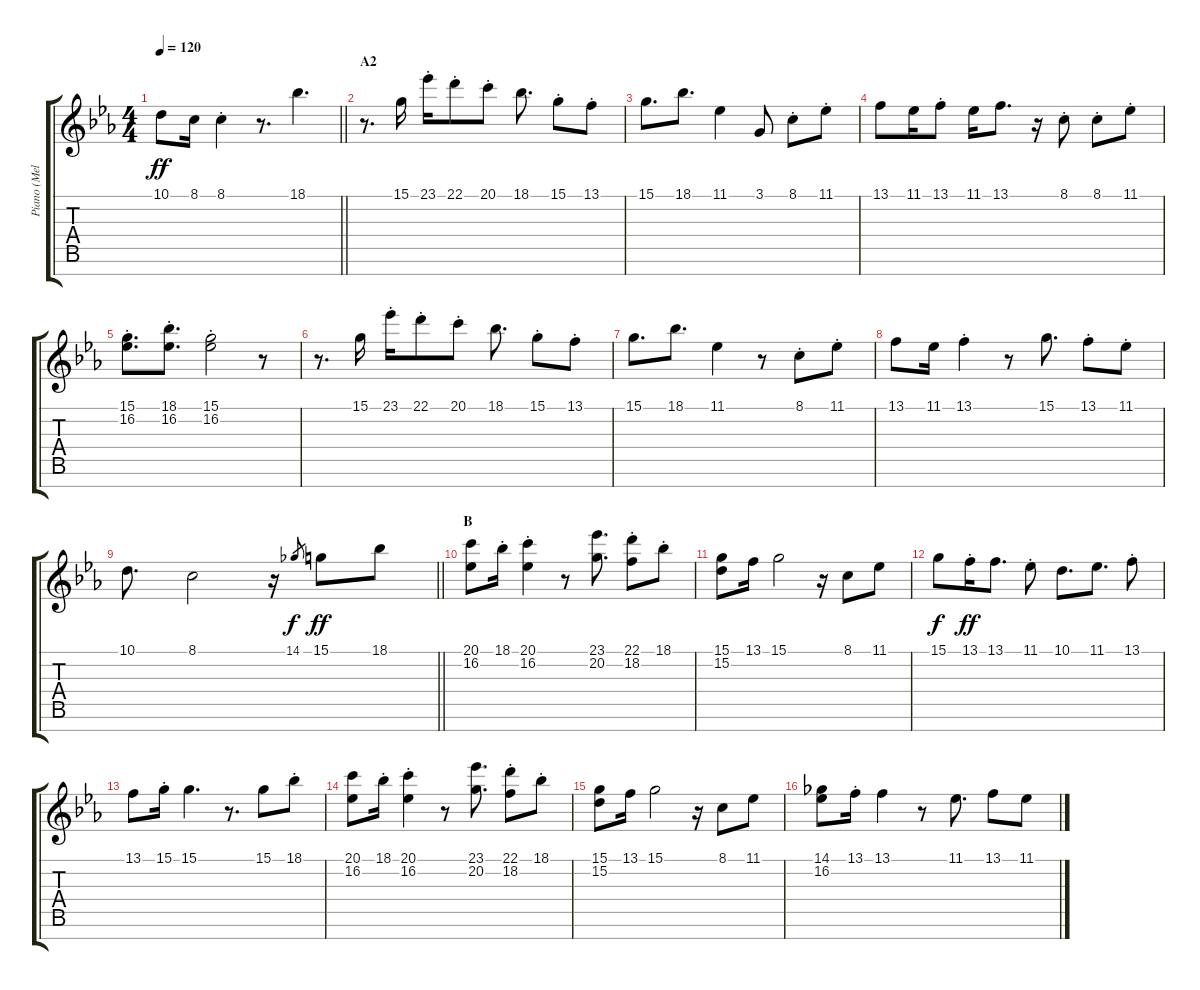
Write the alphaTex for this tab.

\track ("Piano (Melody)" "Piano (Mel") {instrument acousticgrandpiano}
\staff {score tabs}
\tuning (E4 B3 G3 D3 A2 E2 B1) {hide}
\ts (4 4)
\tempo 120
\clef g2
\barLineRight lightlight
\ks eb
10.1.8{dy ff} 8.1.16 8.1{st}.4 r.8{d} 18.1.4{d} |
\section ("" "A2")
r.8{d} 15.1.16 23.1{st}.16 22.1{st}.8 20.1{st}.8 18.1.8{d} 15.1{st}.8 13.1{st}.8 |
15.1.8{d} 18.1.8{d} 11.1.4 3.1.8 8.1{st}.8 11.1{st}.8 |
13.1.8 11.1.16 13.1{st}.8 11.1.16 13.1.8{d} r.16 8.1{st}.8 8.1{st}.8 11.1{st}.8 |
(15.1{st} 16.2{st}).8{d} (18.1{st} 16.2{st}).8{d} (15.1{st} 16.2{st}).2 r.8 |
r.8{d} 15.1.16 23.1{st}.16 22.1{st}.8 20.1{st}.8 18.1.8{d} 15.1{st}.8 13.1{st}.8 |
15.1.8{d} 18.1.8{d} 11.1.4 r.8 8.1{st}.8 11.1{st}.8 |
13.1.8 11.1.16 13.1{st}.4 r.8 15.1.8{d} 13.1{st}.8 11.1{st}.8 |
\barLineRight lightlight
10.1.8{d} 8.1.2 r.16 14.1.8{gr dy f} 15.1.8{dy ff} 18.1.8 |
\section ("" "B")
(20.1 16.2).8 18.1{st}.16 (20.1{st} 16.2).4 r.8 (23.1 20.2).8{d} (22.1{st} 18.2{st}).8 18.1{st}.8 |
(15.1 15.2).8 13.1.16 15.1.2 r.16 8.1.8 11.1.8 |
15.1.8{dy f} 13.1{st}.16{dy ff} 13.1.8{d} 11.1{st}.8 10.1.8{d} 11.1.8{d} 13.1{st}.8 |
13.1.8 15.1{st}.16 15.1.4{d} r.8{d} 15.1.8 18.1{st}.8 |
(20.1 16.2).8 18.1{st}.16 (20.1{st} 16.2).4 r.8 (23.1 20.2).8{d} (22.1{st} 18.2{st}).8 18.1{st}.8 |
(15.1 15.2).8 13.1.16 15.1.2 r.16 8.1.8 11.1.8 |
(14.1 16.2).8 13.1{st}.16 13.1.4 r.8 11.1.8{d} 13.1.8 11.1.8
